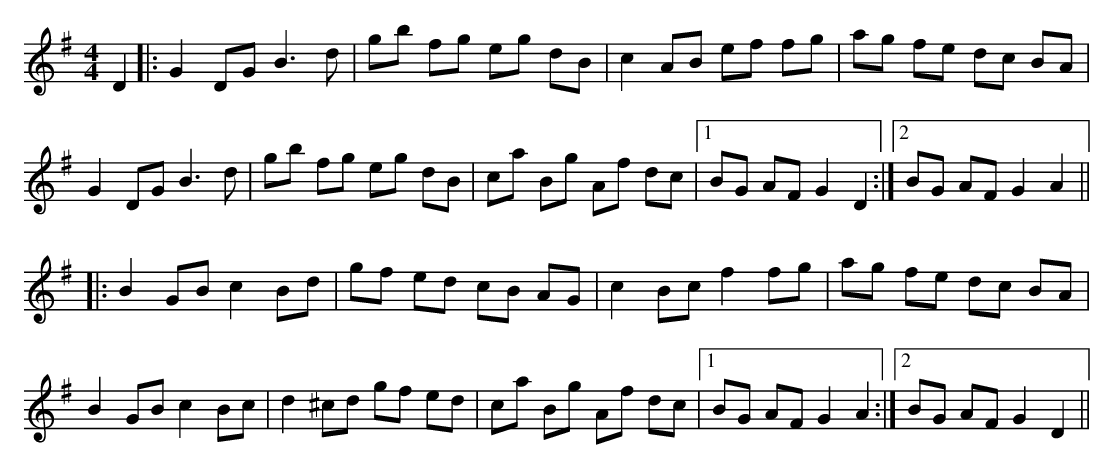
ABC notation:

X:1
M:4/4
K:G
D2|:G2 DG B3 d|gb fg eg dB|c2 AB ef fg|ag fe dc BA|
G2 DG B3 d|gb fg eg dB|ca Bg Af dc|1 BG AF G2 D2:|2 BG AF G2 A2||
|:B2 GB c2 Bd|gf ed cB AG|c2 Bc f2 fg|ag fe dc BA|
B2 GB c2 Bc|d2 ^cd gf ed|ca Bg Af dc|1 BG AF G2 A2:|2 BG AF G2 D2||
